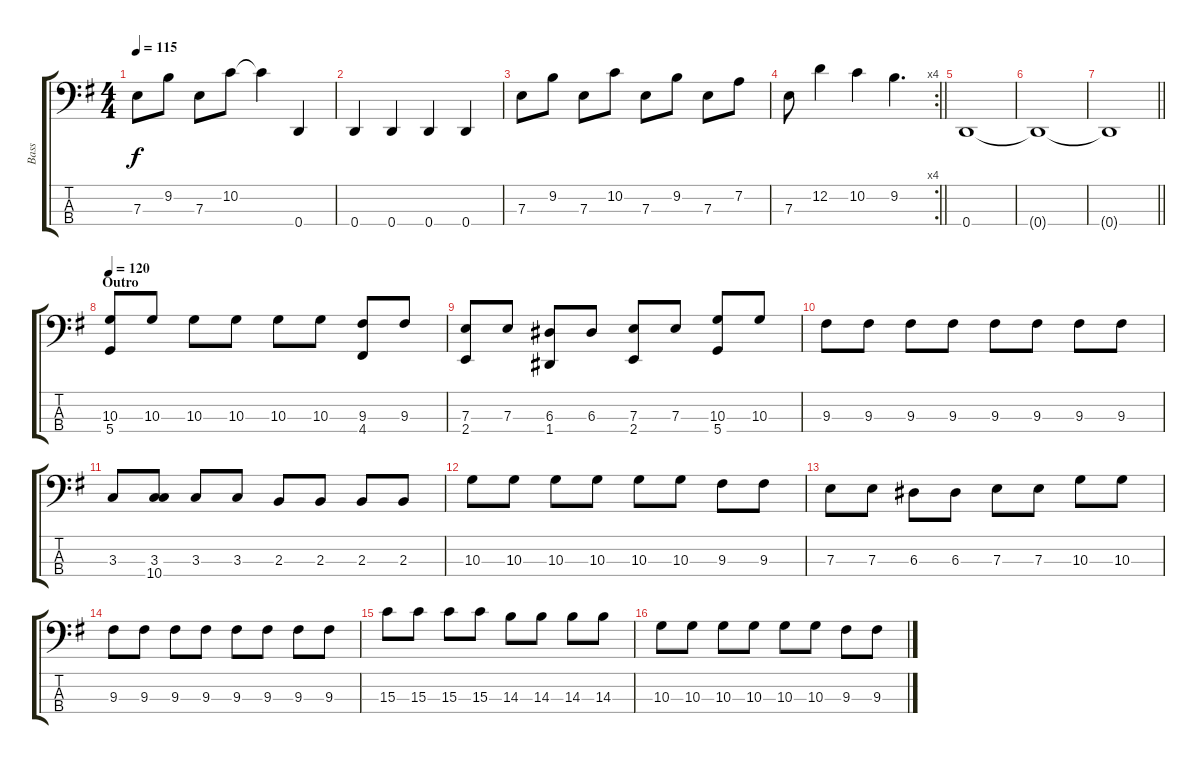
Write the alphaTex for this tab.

\track ("Bass" "Bass") {instrument electricbasspick}
\staff {score tabs}
\tuning (G2 D2 A1 D1) {hide}
\ts (4 4)
\tempo 115
\clef f4
\ks g
7.3.8{dy f} 9.2.8 7.3.8 10.2.8 10.2{t}.4 0.4.4 |
0.4.4 0.4.4 0.4.4 0.4.4 |
7.3.8 9.2.8 7.3.8 10.2.8 7.3.8 9.2.8 7.3.8 7.2.8 |
\rc 4
\barLineRight lightlight
7.3.8 12.2.4 10.2.4 9.2.4{d} |
0.4.1 |
0.4{t}.1 |
\barLineRight lightlight
0.4{t}.1 |
\section ("" "Outro")
\tempo 120
(10.3 5.4).8 10.3.8 10.3.8 10.3.8 10.3.8 10.3.8 (9.3 4.4).8 9.3.8 |
(7.3 2.4).8 7.3.8 (6.3 1.4).8 6.3.8 (7.3 2.4).8 7.3.8 (10.3 5.4).8 10.3.8 |
9.3.8 9.3.8 9.3.8 9.3.8 9.3.8 9.3.8 9.3.8 9.3.8 |
3.3.8 (3.3 10.4).8 3.3.8 3.3.8 2.3.8 2.3.8 2.3.8 2.3.8 |
10.3.8 10.3.8 10.3.8 10.3.8 10.3.8 10.3.8 9.3.8 9.3.8 |
7.3.8 7.3.8 6.3.8 6.3.8 7.3.8 7.3.8 10.3.8 10.3.8 |
9.3.8 9.3.8 9.3.8 9.3.8 9.3.8 9.3.8 9.3.8 9.3.8 |
15.3.8 15.3.8 15.3.8 15.3.8 14.3.8 14.3.8 14.3.8 14.3.8 |
10.3.8 10.3.8 10.3.8 10.3.8 10.3.8 10.3.8 9.3.8 9.3.8
